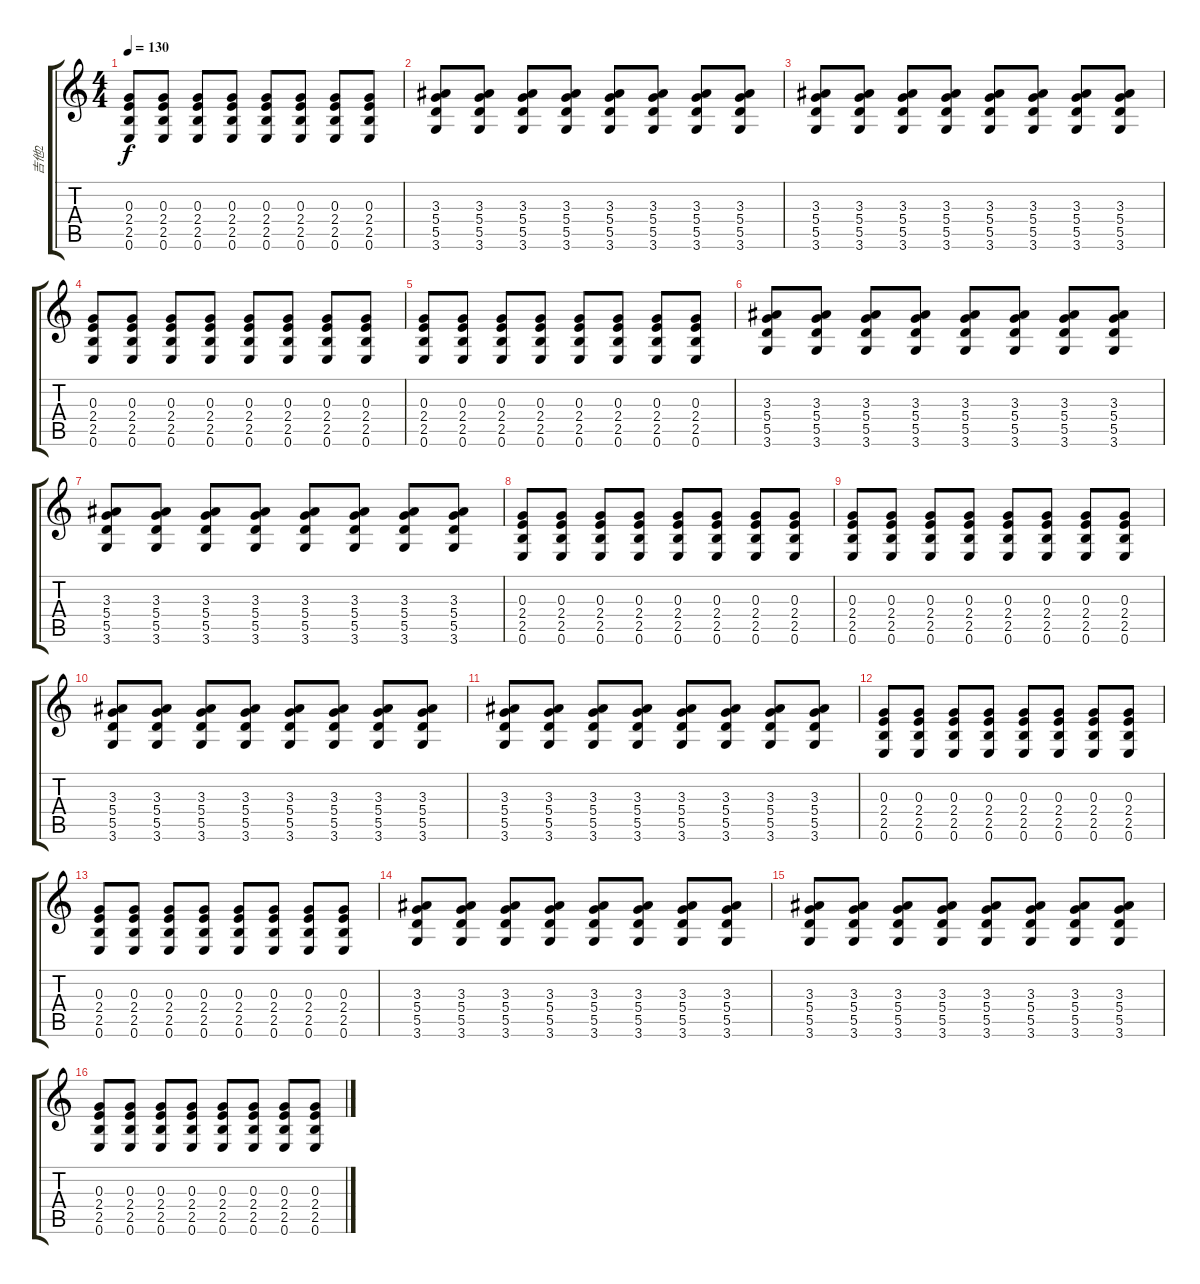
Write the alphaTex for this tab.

\track ("吉他2" "吉他2") {instrument distortionguitar}
\staff {score tabs}
\tuning (E4 B3 G3 D3 A2 E2) {hide}
\ts (4 4)
\tempo 130
\clef g2
\ks c
(0.3 2.4 2.5 0.6).8{dy f} (0.3 2.4 2.5 0.6).8 (0.3 2.4 2.5 0.6).8 (0.3 2.4 2.5 0.6).8 (0.3 2.4 2.5 0.6).8 (0.3 2.4 2.5 0.6).8 (0.3 2.4 2.5 0.6).8 (0.3 2.4 2.5 0.6).8 |
(3.3 5.4 5.5 3.6).8{volume 6} (3.3 5.4 5.5 3.6).8 (3.3 5.4 5.5 3.6).8 (3.3 5.4 5.5 3.6).8 (3.3 5.4 5.5 3.6).8 (3.3 5.4 5.5 3.6).8 (3.3 5.4 5.5 3.6).8 (3.3 5.4 5.5 3.6).8 |
(3.3 5.4 5.5 3.6).8 (3.3 5.4 5.5 3.6).8 (3.3 5.4 5.5 3.6).8 (3.3 5.4 5.5 3.6).8 (3.3 5.4 5.5 3.6).8 (3.3 5.4 5.5 3.6).8 (3.3 5.4 5.5 3.6).8 (3.3 5.4 5.5 3.6).8 |
(0.3 2.4 2.5 0.6).8 (0.3 2.4 2.5 0.6).8 (0.3 2.4 2.5 0.6).8 (0.3 2.4 2.5 0.6).8 (0.3 2.4 2.5 0.6).8 (0.3 2.4 2.5 0.6).8 (0.3 2.4 2.5 0.6).8 (0.3 2.4 2.5 0.6).8 |
(0.3 2.4 2.5 0.6).8 (0.3 2.4 2.5 0.6).8 (0.3 2.4 2.5 0.6).8 (0.3 2.4 2.5 0.6).8 (0.3 2.4 2.5 0.6).8 (0.3 2.4 2.5 0.6).8 (0.3 2.4 2.5 0.6).8 (0.3 2.4 2.5 0.6).8 |
(3.3 5.4 5.5 3.6).8{volume 6} (3.3 5.4 5.5 3.6).8 (3.3 5.4 5.5 3.6).8 (3.3 5.4 5.5 3.6).8 (3.3 5.4 5.5 3.6).8 (3.3 5.4 5.5 3.6).8 (3.3 5.4 5.5 3.6).8 (3.3 5.4 5.5 3.6).8 |
(3.3 5.4 5.5 3.6).8 (3.3 5.4 5.5 3.6).8 (3.3 5.4 5.5 3.6).8 (3.3 5.4 5.5 3.6).8 (3.3 5.4 5.5 3.6).8 (3.3 5.4 5.5 3.6).8 (3.3 5.4 5.5 3.6).8 (3.3 5.4 5.5 3.6).8 |
(0.3 2.4 2.5 0.6).8 (0.3 2.4 2.5 0.6).8 (0.3 2.4 2.5 0.6).8 (0.3 2.4 2.5 0.6).8 (0.3 2.4 2.5 0.6).8 (0.3 2.4 2.5 0.6).8 (0.3 2.4 2.5 0.6).8 (0.3 2.4 2.5 0.6).8 |
(0.3 2.4 2.5 0.6).8 (0.3 2.4 2.5 0.6).8 (0.3 2.4 2.5 0.6).8 (0.3 2.4 2.5 0.6).8 (0.3 2.4 2.5 0.6).8 (0.3 2.4 2.5 0.6).8 (0.3 2.4 2.5 0.6).8 (0.3 2.4 2.5 0.6).8 |
(3.3 5.4 5.5 3.6).8{volume 5} (3.3 5.4 5.5 3.6).8 (3.3 5.4 5.5 3.6).8 (3.3 5.4 5.5 3.6).8 (3.3 5.4 5.5 3.6).8 (3.3 5.4 5.5 3.6).8 (3.3 5.4 5.5 3.6).8 (3.3 5.4 5.5 3.6).8 |
(3.3 5.4 5.5 3.6).8 (3.3 5.4 5.5 3.6).8 (3.3 5.4 5.5 3.6).8 (3.3 5.4 5.5 3.6).8 (3.3 5.4 5.5 3.6).8 (3.3 5.4 5.5 3.6).8 (3.3 5.4 5.5 3.6).8 (3.3 5.4 5.5 3.6).8 |
(0.3 2.4 2.5 0.6).8 (0.3 2.4 2.5 0.6).8 (0.3 2.4 2.5 0.6).8 (0.3 2.4 2.5 0.6).8 (0.3 2.4 2.5 0.6).8 (0.3 2.4 2.5 0.6).8 (0.3 2.4 2.5 0.6).8 (0.3 2.4 2.5 0.6).8 |
(0.3 2.4 2.5 0.6).8 (0.3 2.4 2.5 0.6).8 (0.3 2.4 2.5 0.6).8 (0.3 2.4 2.5 0.6).8 (0.3 2.4 2.5 0.6).8 (0.3 2.4 2.5 0.6).8 (0.3 2.4 2.5 0.6).8 (0.3 2.4 2.5 0.6).8 |
(3.3 5.4 5.5 3.6).8{volume 4} (3.3 5.4 5.5 3.6).8 (3.3 5.4 5.5 3.6).8 (3.3 5.4 5.5 3.6).8 (3.3 5.4 5.5 3.6).8 (3.3 5.4 5.5 3.6).8 (3.3 5.4 5.5 3.6).8 (3.3 5.4 5.5 3.6).8 |
(3.3 5.4 5.5 3.6).8 (3.3 5.4 5.5 3.6).8 (3.3 5.4 5.5 3.6).8 (3.3 5.4 5.5 3.6).8 (3.3 5.4 5.5 3.6).8 (3.3 5.4 5.5 3.6).8 (3.3 5.4 5.5 3.6).8 (3.3 5.4 5.5 3.6).8 |
(0.3 2.4 2.5 0.6).8 (0.3 2.4 2.5 0.6).8 (0.3 2.4 2.5 0.6).8 (0.3 2.4 2.5 0.6).8 (0.3 2.4 2.5 0.6).8 (0.3 2.4 2.5 0.6).8 (0.3 2.4 2.5 0.6).8 (0.3 2.4 2.5 0.6).8
